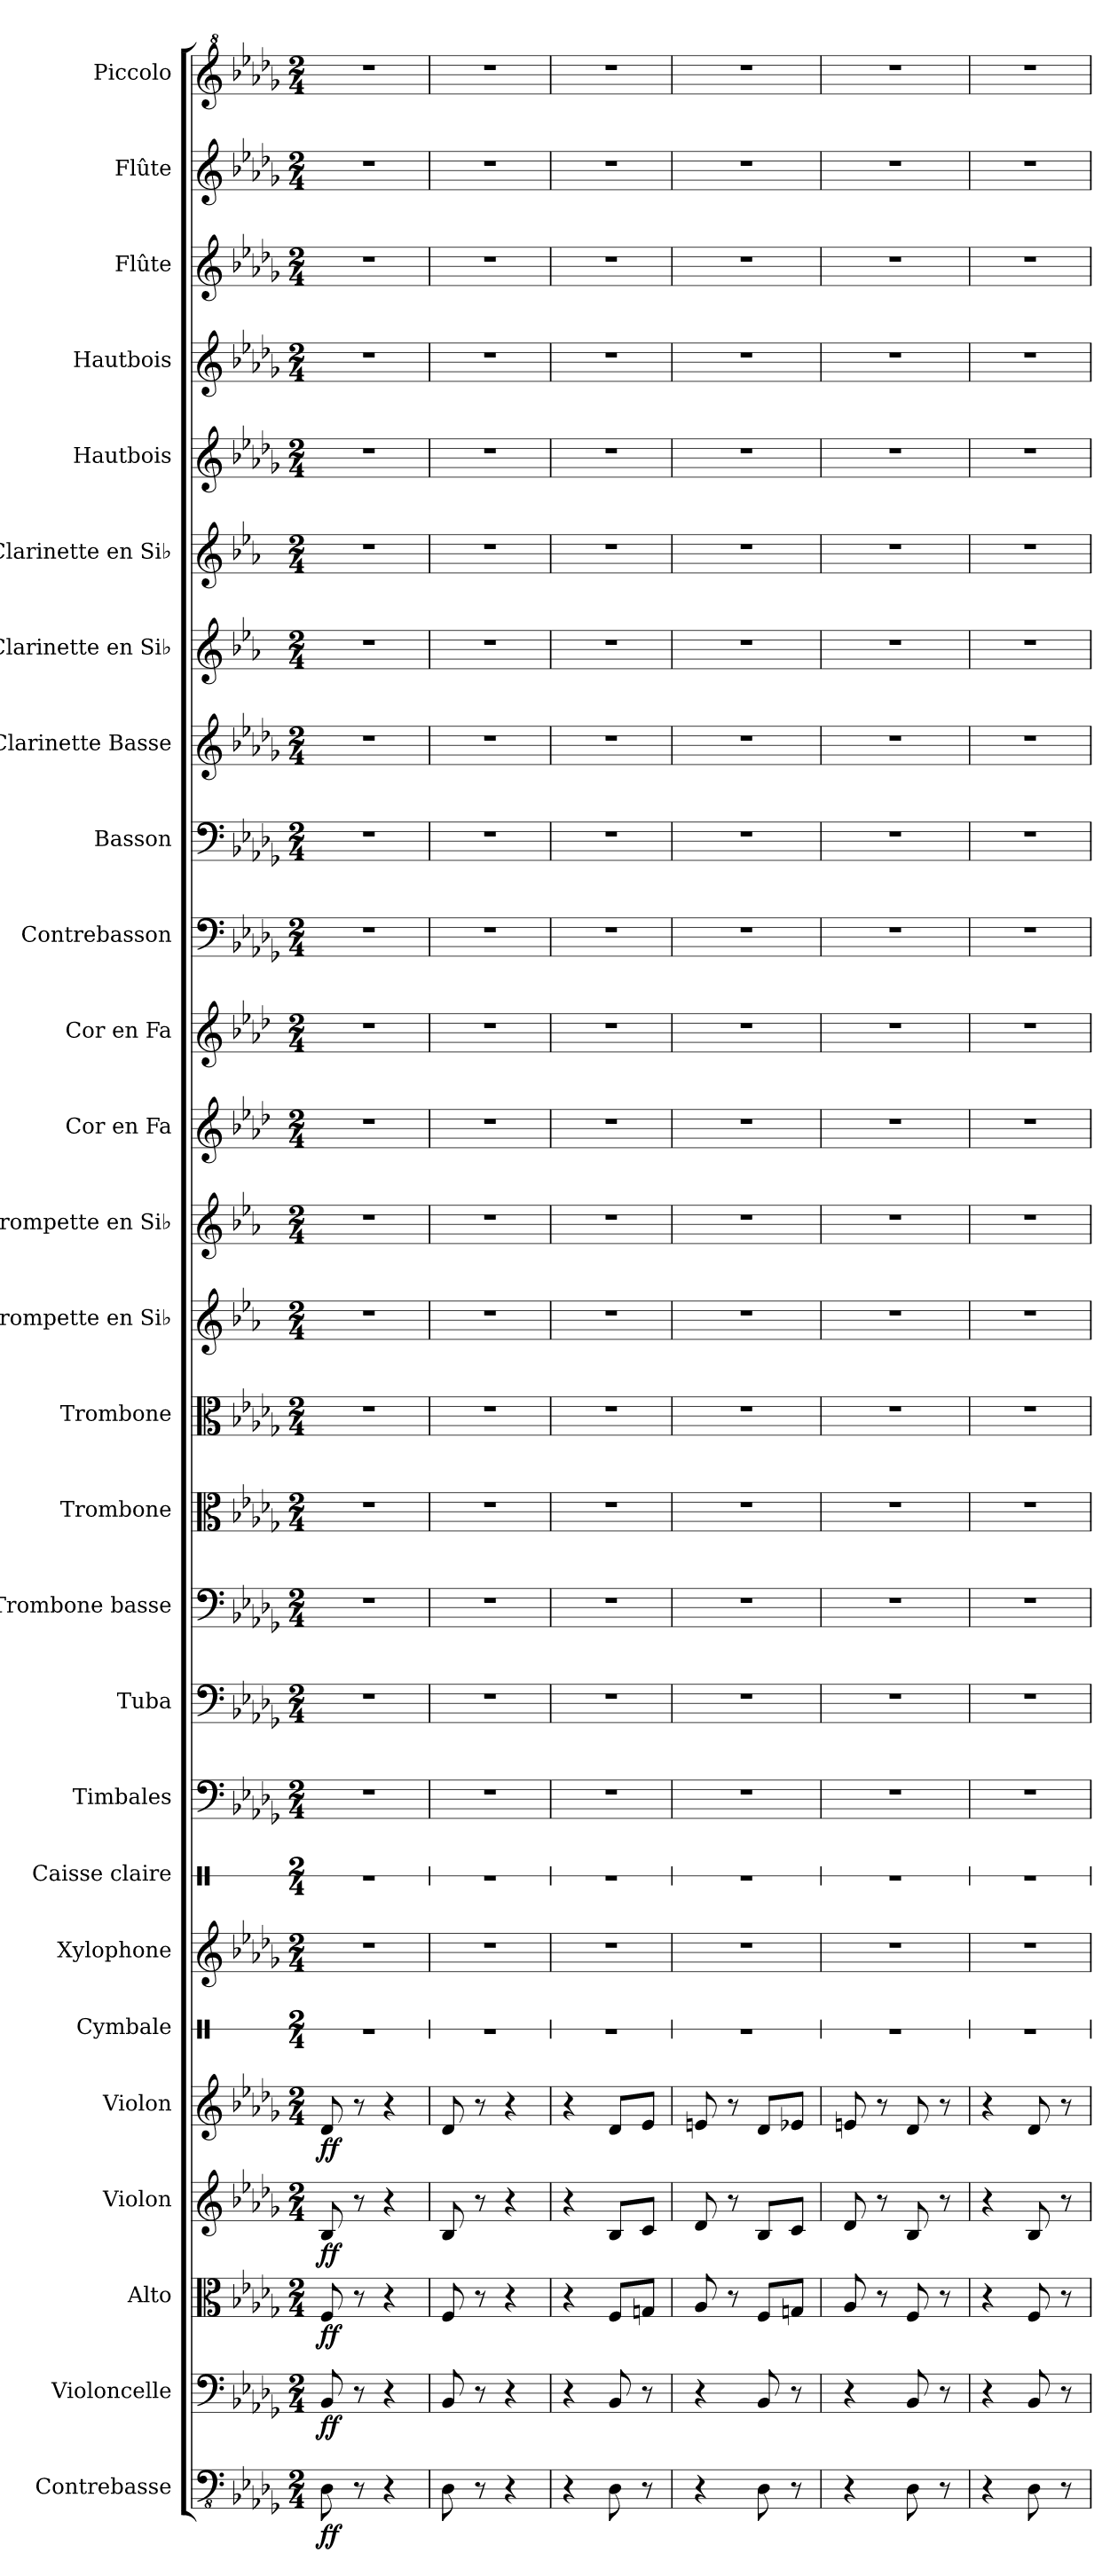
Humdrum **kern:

**kern	**dynam	**kern	**dynam	**kern	**dynam	**kern	**dynam	**kern	**dynam	**kern	**kern	**kern	**kern	**kern	**kern	**kern	**kern	**kern	**kern	**kern	**kern	**kern	**kern	**kern	**kern	**kern	**kern	**kern	**kern	**kern	**kern
*part27	*part27	*part26	*part26	*part25	*part25	*part24	*part24	*part23	*part23	*part22	*part21	*part20	*part19	*part18	*part17	*part16	*part15	*part14	*part13	*part12	*part11	*part10	*part9	*part8	*part7	*part6	*part5	*part4	*part3	*part2	*part1
*staff27	*staff27	*staff26	*staff26	*staff25	*staff25	*staff24	*staff24	*staff23	*staff23	*staff22	*staff21	*staff20	*staff19	*staff18	*staff17	*staff16	*staff15	*staff14	*staff13	*staff12	*staff11	*staff10	*staff9	*staff8	*staff7	*staff6	*staff5	*staff4	*staff3	*staff2	*staff1
*I"Contrebasse	*	*I"Violoncelle	*	*I"Alto	*	*I"Violon	*	*I"Violon	*	*I"Cymbale	*I"Xylophone	*I"Caisse claire	*I"Timbales	*I"Tuba	*I"Trombone basse	*I"Trombone	*I"Trombone	*I"Trompette en Si♭	*I"Trompette en Si♭	*I"Cor en Fa	*I"Cor en Fa	*I"Contrebasson	*I"Basson	*I"Clarinette Basse	*I"Clarinette en Si♭	*I"Clarinette en Si♭	*I"Hautbois	*I"Hautbois	*I"Flûte	*I"Flûte	*I"Piccolo
*I'Cb.	*	*I'Vlc.	*	*I'Alt.	*	*I'Vln.	*	*I'Vln.	*	*I'Cym.	*I'Xyl.	*I'C.Cl.	*I'Timb.	*I'Tu.	*I'Trb. B.	*I'Trb.	*I'Trb.	*I'Tromp. Si♭	*I'Tromp. Si♭	*I'Cor Fa	*I'Cor Fa	*I'Cbsn.	*I'Bsn.	*I'Cl. basse	*I'Clar. Si♭	*I'Clar. Si♭	*I'Htbs.	*I'Htbs.	*I'Fl.	*I'Fl.	*I'Picc.
*	*	*	*	*	*	*	*	*	*	*stria1	*	*stria1	*	*	*	*	*	*	*	*	*	*	*	*	*	*	*	*	*	*	*
*clefFv4	*	*clefF4	*	*clefC3	*	*clefG2	*	*clefG2	*	*clefX	*clefG2	*clefX	*clefF4	*clefF4	*clefF4	*clefC3	*clefC3	*clefG2	*clefG2	*clefG2	*clefG2	*clefF4	*clefF4	*clefG2	*clefG2	*clefG2	*clefG2	*clefG2	*clefG2	*clefG2	*clefG^2
*	*	*	*	*	*	*	*	*	*	*	*ITrd-7c-12	*	*	*	*	*	*	*ITrd1c2	*ITrd1c2	*ITrd4c7	*ITrd4c7	*ITrd7c12	*	*ITrd8c14	*ITrd1c2	*ITrd1c2	*	*	*	*	*ITrd-7c-12
*k[b-e-a-d-g-]	*	*k[b-e-a-d-g-]	*	*k[b-e-a-d-g-]	*	*k[b-e-a-d-g-]	*	*k[b-e-a-d-g-]	*	*k[]	*k[b-e-a-d-g-]	*k[]	*k[b-e-a-d-g-]	*k[b-e-a-d-g-]	*k[b-e-a-d-g-]	*k[b-e-a-d-g-]	*k[b-e-a-d-g-]	*k[b-e-a-d-g-]	*k[b-e-a-d-g-]	*k[b-e-a-d-g-]	*k[b-e-a-d-g-]	*k[b-e-a-d-g-]	*k[b-e-a-d-g-]	*k[b-e-a-d-g-]	*k[b-e-a-d-g-]	*k[b-e-a-d-g-]	*k[b-e-a-d-g-]	*k[b-e-a-d-g-]	*k[b-e-a-d-g-]	*k[b-e-a-d-g-]	*k[b-e-a-d-g-]
*M2/4	*	*M2/4	*	*M2/4	*	*M2/4	*	*M2/4	*	*M2/4	*M2/4	*M2/4	*M2/4	*M2/4	*M2/4	*M2/4	*M2/4	*M2/4	*M2/4	*M2/4	*M2/4	*M2/4	*M2/4	*M2/4	*M2/4	*M2/4	*M2/4	*M2/4	*M2/4	*M2/4	*M2/4
*MM180	*	*MM180	*	*MM180	*	*MM180	*	*MM180	*	*MM180	*MM180	*MM180	*MM180	*MM180	*MM180	*MM180	*MM180	*MM180	*MM180	*MM180	*MM180	*MM180	*MM180	*MM180	*MM180	*MM180	*MM180	*MM180	*MM180	*MM180	*MM180
=1	=1	=1	=1	=1	=1	=1	=1	=1	=1	=1	=1	=1	=1	=1	=1	=1	=1	=1	=1	=1	=1	=1	=1	=1	=1	=1	=1	=1	=1	=1	=1
!	!LO:DY:b	!	!LO:DY:b	!	!LO:DY:b	!	!LO:DY:b	!	!LO:DY:b	!	!	!	!	!	!	!	!	!	!	!	!	!	!	!	!	!	!	!	!	!	!
8DD-\	ff	8BB-/	ff	8F/	ff	8B-/	ff	8d-/	ff	2r	2r	2r	2r	2r	2r	2r	2r	2r	2r	2r	2r	2r	2r	2r	2r	2r	2r	2r	2r	2r	2r
8r	.	8r	.	8r	.	8r	.	8r	.	.	.	.	.	.	.	.	.	.	.	.	.	.	.	.	.	.	.	.	.	.	.
4r	.	4r	.	4r	.	4r	.	4r	.	.	.	.	.	.	.	.	.	.	.	.	.	.	.	.	.	.	.	.	.	.	.
=2	=2	=2	=2	=2	=2	=2	=2	=2	=2	=2	=2	=2	=2	=2	=2	=2	=2	=2	=2	=2	=2	=2	=2	=2	=2	=2	=2	=2	=2	=2	=2
8DD-\	.	8BB-/	.	8F/	.	8B-/	.	8d-/	.	2r	2r	2r	2r	2r	2r	2r	2r	2r	2r	2r	2r	2r	2r	2r	2r	2r	2r	2r	2r	2r	2r
8r	.	8r	.	8r	.	8r	.	8r	.	.	.	.	.	.	.	.	.	.	.	.	.	.	.	.	.	.	.	.	.	.	.
4r	.	4r	.	4r	.	4r	.	4r	.	.	.	.	.	.	.	.	.	.	.	.	.	.	.	.	.	.	.	.	.	.	.
=3	=3	=3	=3	=3	=3	=3	=3	=3	=3	=3	=3	=3	=3	=3	=3	=3	=3	=3	=3	=3	=3	=3	=3	=3	=3	=3	=3	=3	=3	=3	=3
4r	.	4r	.	4r	.	4r	.	4r	.	2r	2r	2r	2r	2r	2r	2r	2r	2r	2r	2r	2r	2r	2r	2r	2r	2r	2r	2r	2r	2r	2r
8DD-\	.	8BB-/	.	8F/L	.	8B-/L	.	8d-/L	.	.	.	.	.	.	.	.	.	.	.	.	.	.	.	.	.	.	.	.	.	.	.
8r	.	8r	.	8Gn/J	.	8c/J	.	8e-/J	.	.	.	.	.	.	.	.	.	.	.	.	.	.	.	.	.	.	.	.	.	.	.
=4	=4	=4	=4	=4	=4	=4	=4	=4	=4	=4	=4	=4	=4	=4	=4	=4	=4	=4	=4	=4	=4	=4	=4	=4	=4	=4	=4	=4	=4	=4	=4
4r	.	4r	.	8A-/	.	8d-/	.	8en/	.	2r	2r	2r	2r	2r	2r	2r	2r	2r	2r	2r	2r	2r	2r	2r	2r	2r	2r	2r	2r	2r	2r
.	.	.	.	8r	.	8r	.	8r	.	.	.	.	.	.	.	.	.	.	.	.	.	.	.	.	.	.	.	.	.	.	.
8DD-\	.	8BB-/	.	8F/L	.	8B-/L	.	8d-/L	.	.	.	.	.	.	.	.	.	.	.	.	.	.	.	.	.	.	.	.	.	.	.
8r	.	8r	.	8Gn/J	.	8c/J	.	8e-X/J	.	.	.	.	.	.	.	.	.	.	.	.	.	.	.	.	.	.	.	.	.	.	.
=5	=5	=5	=5	=5	=5	=5	=5	=5	=5	=5	=5	=5	=5	=5	=5	=5	=5	=5	=5	=5	=5	=5	=5	=5	=5	=5	=5	=5	=5	=5	=5
4r	.	4r	.	8A-/	.	8d-/	.	8en/	.	2r	2r	2r	2r	2r	2r	2r	2r	2r	2r	2r	2r	2r	2r	2r	2r	2r	2r	2r	2r	2r	2r
.	.	.	.	8r	.	8r	.	8r	.	.	.	.	.	.	.	.	.	.	.	.	.	.	.	.	.	.	.	.	.	.	.
8DD-\	.	8BB-/	.	8F/	.	8B-/	.	8d-/	.	.	.	.	.	.	.	.	.	.	.	.	.	.	.	.	.	.	.	.	.	.	.
8r	.	8r	.	8r	.	8r	.	8r	.	.	.	.	.	.	.	.	.	.	.	.	.	.	.	.	.	.	.	.	.	.	.
=6	=6	=6	=6	=6	=6	=6	=6	=6	=6	=6	=6	=6	=6	=6	=6	=6	=6	=6	=6	=6	=6	=6	=6	=6	=6	=6	=6	=6	=6	=6	=6
4r	.	4r	.	4r	.	4r	.	4r	.	2r	2r	2r	2r	2r	2r	2r	2r	2r	2r	2r	2r	2r	2r	2r	2r	2r	2r	2r	2r	2r	2r
8DD-\	.	8BB-/	.	8F/	.	8B-/	.	8d-/	.	.	.	.	.	.	.	.	.	.	.	.	.	.	.	.	.	.	.	.	.	.	.
8r	.	8r	.	8r	.	8r	.	8r	.	.	.	.	.	.	.	.	.	.	.	.	.	.	.	.	.	.	.	.	.	.	.
=	=	=	=	=	=	=	=	=	=	=	=	=	=	=	=	=	=	=	=	=	=	=	=	=	=	=	=	=	=	=	=
*-	*-	*-	*-	*-	*-	*-	*-	*-	*-	*-	*-	*-	*-	*-	*-	*-	*-	*-	*-	*-	*-	*-	*-	*-	*-	*-	*-	*-	*-	*-	*-
